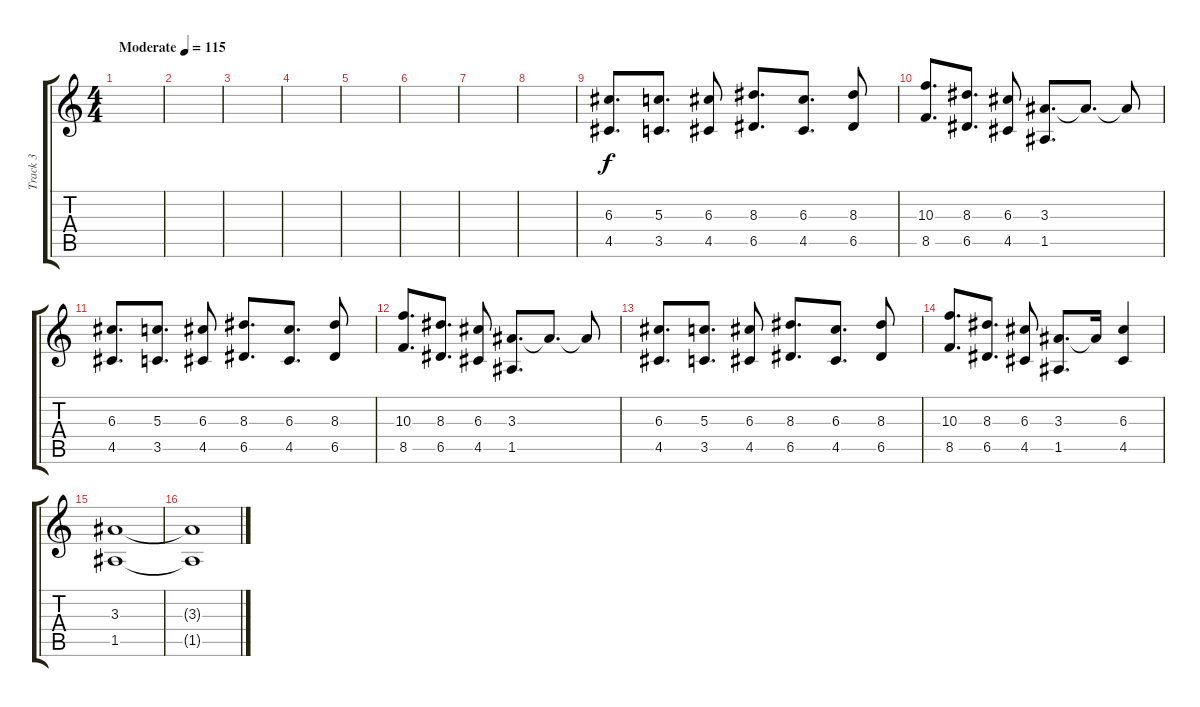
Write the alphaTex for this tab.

\track ("Track 3" "Track 3") {instrument acousticguitarsteel}
\staff {score tabs}
\tuning (E4 B3 G3 D3 A2 E2) {hide}
\ts (4 4)
\tempo (115 "Moderate")
\clef g2
\ks c
|
|
|
|
|
|
|
|
(6.3 4.5).8{d} (5.3 3.5).8{d} (6.3 4.5).8 (8.3 6.5).8{d} (6.3 4.5).8{d} (8.3 6.5).8 |
(10.3 8.5).8{d} (8.3 6.5).8{d} (6.3 4.5).8 (3.3 1.5).8{d} 3.3{t}.8{d} 3.3{t}.8 |
(6.3 4.5).8{d} (5.3 3.5).8{d} (6.3 4.5).8 (8.3 6.5).8{d} (6.3 4.5).8{d} (8.3 6.5).8 |
(10.3 8.5).8{d} (8.3 6.5).8{d} (6.3 4.5).8 (3.3 1.5).8{d} 3.3{t}.8{d} 3.3{t}.8 |
(6.3 4.5).8{d} (5.3 3.5).8{d} (6.3 4.5).8 (8.3 6.5).8{d} (6.3 4.5).8{d} (8.3 6.5).8 |
(10.3 8.5).8{d} (8.3 6.5).8{d} (6.3 4.5).8 (3.3 1.5).8{d} 3.3{t}.16 (6.3 4.5).4 |
(3.3 1.5).1 |
(3.3{t} 1.5{t}).1
